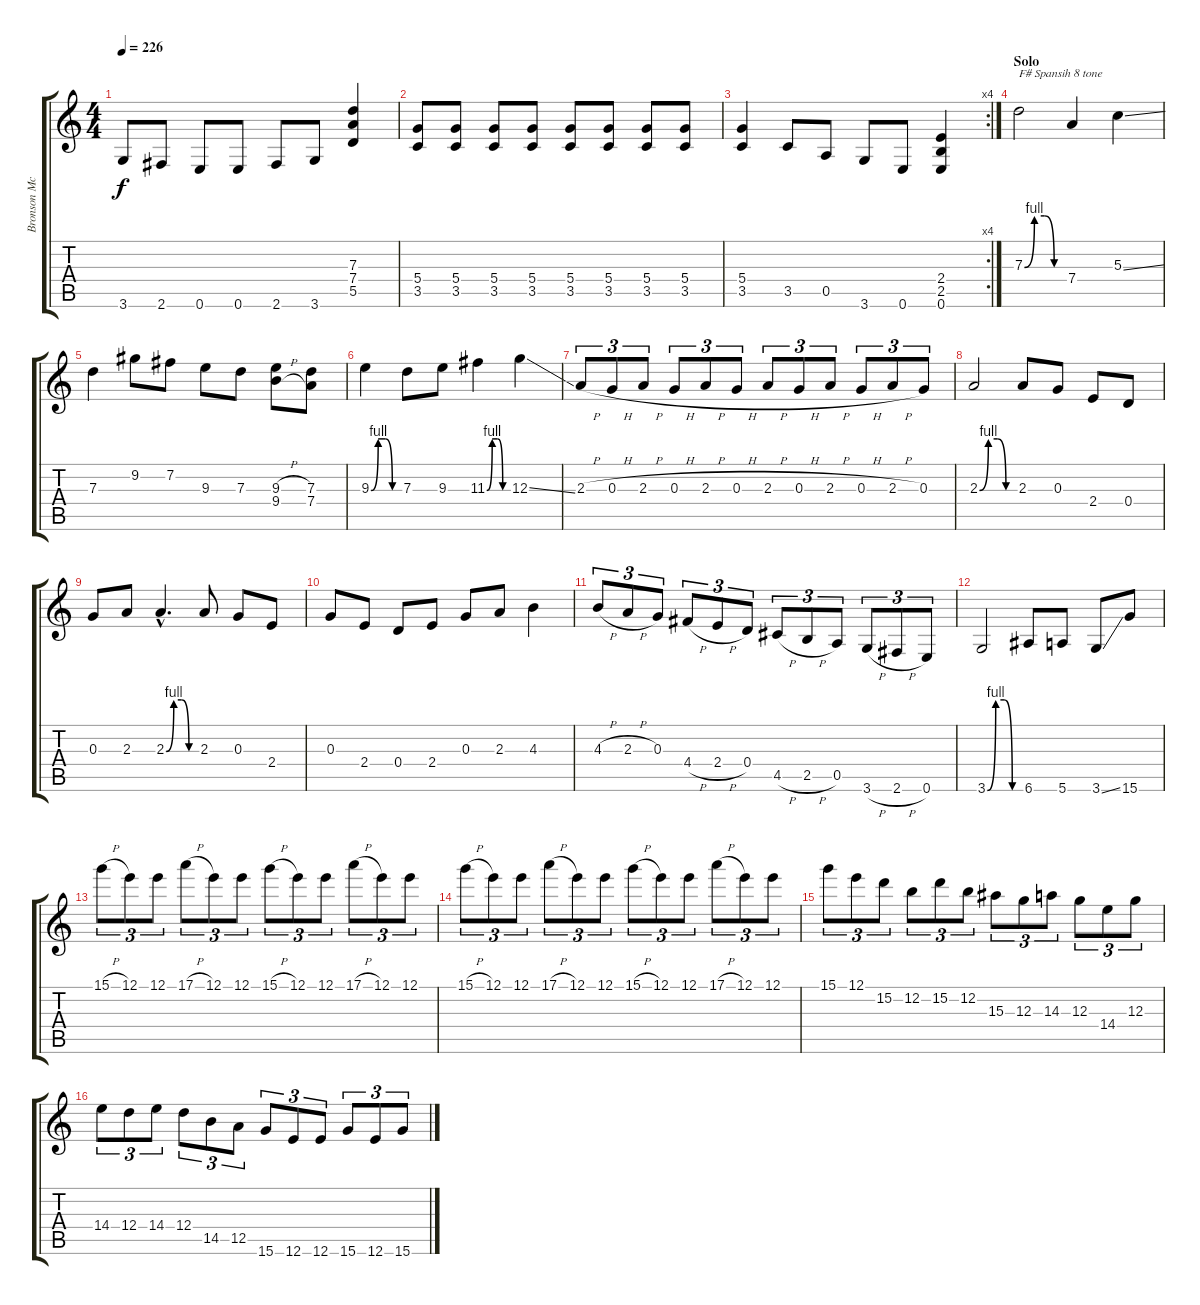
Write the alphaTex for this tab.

\track ("Bronson McDowall (Guitar)" "Bronson Mc") {instrument overdrivenguitar}
\staff {score tabs}
\tuning (E4 B3 G3 D3 A2 E2) {hide}
\ts (4 4)
\tempo 226
\clef g2
\ks c
3.6.8{dy f} 2.6.8 0.6.8 0.6.8 2.6.8 3.6.8 (7.3 7.4 5.5).4 |
(5.4 3.5).8 (5.4 3.5).8 (5.4 3.5).8 (5.4 3.5).8 (5.4 3.5).8 (5.4 3.5).8 (5.4 3.5).8 (5.4 3.5).8 |
\rc 4
(5.4 3.5).4 3.5.8 0.5.8 3.6.8 0.6.8 (2.4 2.5 0.6).4 |
\section ("" "Solo")
7.3{be (custom 0 0 15 4 30 4 45 0 60 0)}.2{txt "F# Spansih 8 tone"} 7.4.4 5.3{ss}.4 |
7.3.4 9.2.8 7.2.8 9.3.8 7.3.8 (9.3{h} 9.4{h}).8 (7.3 7.4).8 |
9.3{be (custom 0 0 15 4 30 4 45 0 60 0)}.4 7.3.8 9.3.8 11.3{be (custom 0 0 15 4 30 4 45 0 60 0)}.4 12.3{ss}.4 |
2.3{h}.8{tu (3 2)} 0.3{h}.8{tu (3 2)} 2.3{h}.8{tu (3 2)} 0.3{h}.8{tu (3 2)} 2.3{h}.8{tu (3 2)} 0.3{h}.8{tu (3 2)} 2.3{h}.8{tu (3 2)} 0.3{h}.8{tu (3 2)} 2.3{h}.8{tu (3 2)} 0.3{h}.8{tu (3 2)} 2.3{h}.8{tu (3 2)} 0.3.8{tu (3 2)} |
2.3{be (custom 0 0 15 4 30 4 45 0 60 0)}.2 2.3.8 0.3.8 2.4.8 0.4.8 |
0.3.8 2.3.8 2.3{be (custom 0 0 15 4 30 4 45 0 60 0) hac}.4{d} 2.3.8 0.3.8 2.4.8 |
0.3.8 2.4.8 0.4.8 2.4.8 0.3.8 2.3.8 4.3.4 |
4.3{h}.8{tu (3 2)} 2.3{h}.8{tu (3 2)} 0.3.8{tu (3 2)} 4.4{h}.8{tu (3 2)} 2.4{h}.8{tu (3 2)} 0.4.8{tu (3 2)} 4.5{h}.8{tu (3 2)} 2.5{h}.8{tu (3 2)} 0.5.8{tu (3 2)} 3.6{h}.8{tu (3 2)} 2.6{h}.8{tu (3 2)} 0.6.8{tu (3 2)} |
3.6{be (custom 0 0 15 4 30 4 45 0 60 0)}.2 6.6.8 5.6.8 3.6{ss}.8 15.6.8 |
15.1{h}.8{tu (3 2)} 12.1.8{tu (3 2)} 12.1.8{tu (3 2)} 17.1{h}.8{tu (3 2)} 12.1.8{tu (3 2)} 12.1.8{tu (3 2)} 15.1{h}.8{tu (3 2)} 12.1.8{tu (3 2)} 12.1.8{tu (3 2)} 17.1{h}.8{tu (3 2)} 12.1.8{tu (3 2)} 12.1.8{tu (3 2)} |
15.1{h}.8{tu (3 2)} 12.1.8{tu (3 2)} 12.1.8{tu (3 2)} 17.1{h}.8{tu (3 2)} 12.1.8{tu (3 2)} 12.1.8{tu (3 2)} 15.1{h}.8{tu (3 2)} 12.1.8{tu (3 2)} 12.1.8{tu (3 2)} 17.1{h}.8{tu (3 2)} 12.1.8{tu (3 2)} 12.1.8{tu (3 2)} |
15.1.8{tu (3 2)} 12.1.8{tu (3 2)} 15.2.8{tu (3 2)} 12.2.8{tu (3 2)} 15.2.8{tu (3 2)} 12.2.8{tu (3 2)} 15.3.8{tu (3 2)} 12.3.8{tu (3 2)} 14.3.8{tu (3 2)} 12.3.8{tu (3 2)} 14.4.8{tu (3 2)} 12.3.8{tu (3 2)} |
14.4.8{tu (3 2)} 12.4.8{tu (3 2)} 14.4.8{tu (3 2)} 12.4.8{tu (3 2)} 14.5.8{tu (3 2)} 12.5.8{tu (3 2)} 15.6.8{tu (3 2)} 12.6.8{tu (3 2)} 12.6.8{tu (3 2)} 15.6.8{tu (3 2)} 12.6.8{tu (3 2)} 15.6.8{tu (3 2)}
